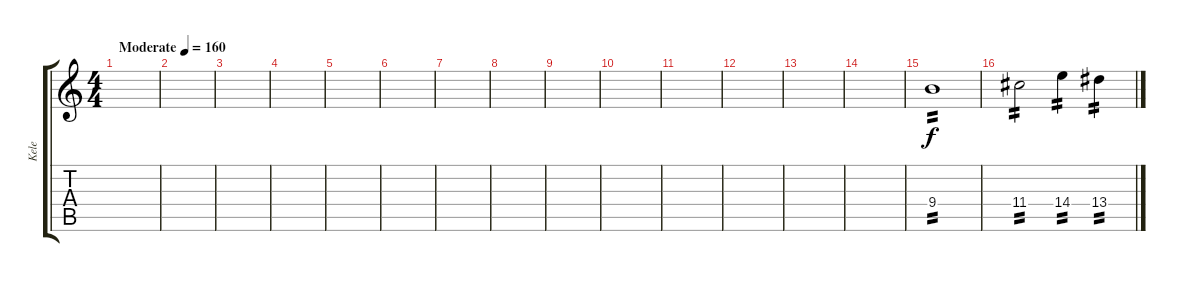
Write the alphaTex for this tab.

\track ("Kele" "Kele") {instrument overdrivenguitar}
\staff {score tabs}
\tuning (E4 B3 G3 D3 A2 E2) {hide}
\ts (4 4)
\tempo (160 "Moderate")
\clef g2
\ks c
|
|
|
|
|
|
|
|
|
|
|
|
|
|
9.4.1{tp 2} |
11.4.2{tp 2} 14.4.4{tp 2} 13.4.4{tp 2}
